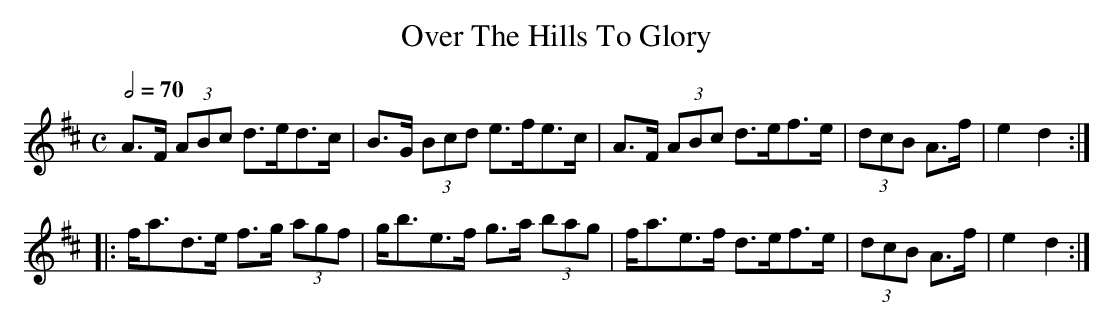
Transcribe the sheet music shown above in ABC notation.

X:1
T:Over The Hills To Glory
M:C
L:1/8
Q:1/2=70
K:D
A>F (3ABc d>ed>c|B>G (3Bcd e>fe>c|\
A>F (3ABc d>ef>e|(3dcB A>f|e2d2:|
|:f<ad>e f>g (3agf|g<be>f g>a (3bag|\
f<ae>f d>ef>e|(3dcB A>f|e2d2:|
